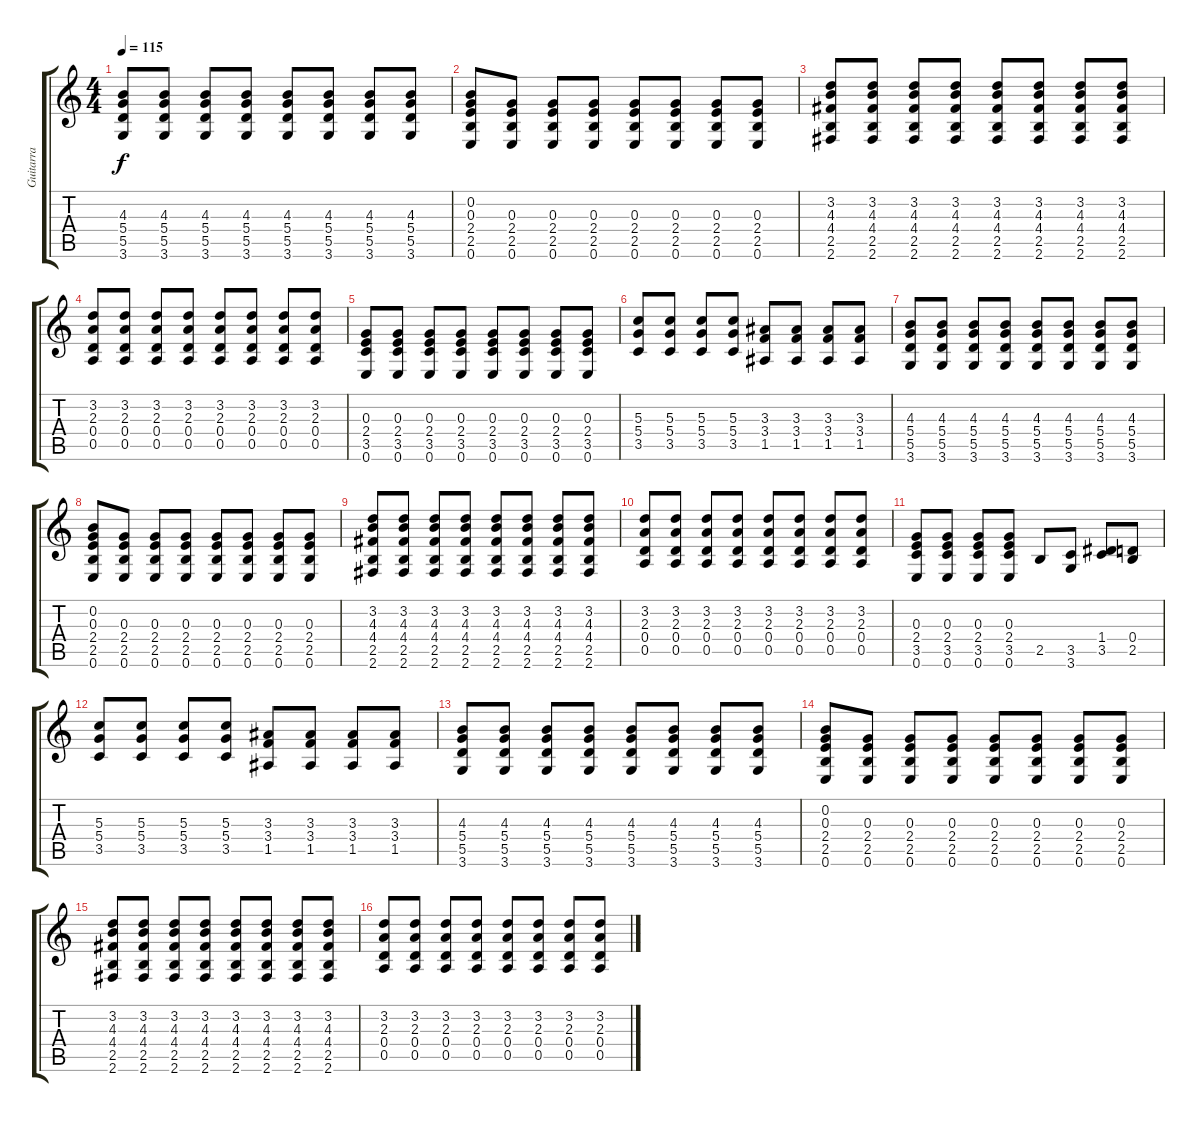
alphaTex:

\track ("Guitarra" "Guitarra") {instrument overdrivenguitar}
\staff {score tabs}
\tuning (E4 B3 G3 D3 A2 E2) {hide}
\ts (4 4)
\tempo 115
\clef g2
\ks c
(4.3 5.4 5.5 3.6).8{dy f} (4.3 5.4 5.5 3.6).8 (4.3 5.4 5.5 3.6).8 (4.3 5.4 5.5 3.6).8 (4.3 5.4 5.5 3.6).8 (4.3 5.4 5.5 3.6).8 (4.3 5.4 5.5 3.6).8 (4.3 5.4 5.5 3.6).8 |
(0.2 0.3 2.4 2.5 0.6).8 (0.3 2.4 2.5 0.6).8 (0.3 2.4 2.5 0.6).8 (0.3 2.4 2.5 0.6).8 (0.3 2.4 2.5 0.6).8 (0.3 2.4 2.5 0.6).8 (0.3 2.4 2.5 0.6).8 (0.3 2.4 2.5 0.6).8 |
(3.2 4.3 4.4 2.5 2.6).8 (3.2 4.3 4.4 2.5 2.6).8 (3.2 4.3 4.4 2.5 2.6).8 (3.2 4.3 4.4 2.5 2.6).8 (3.2 4.3 4.4 2.5 2.6).8 (3.2 4.3 4.4 2.5 2.6).8 (3.2 4.3 4.4 2.5 2.6).8 (3.2 4.3 4.4 2.5 2.6).8 |
(3.2 2.3 0.4 0.5).8 (3.2 2.3 0.4 0.5).8 (3.2 2.3 0.4 0.5).8 (3.2 2.3 0.4 0.5).8 (3.2 2.3 0.4 0.5).8 (3.2 2.3 0.4 0.5).8 (3.2 2.3 0.4 0.5).8 (3.2 2.3 0.4 0.5).8 |
(0.3 2.4 3.5 0.6).8 (0.3 2.4 3.5 0.6).8 (0.3 2.4 3.5 0.6).8 (0.3 2.4 3.5 0.6).8 (0.3 2.4 3.5 0.6).8 (0.3 2.4 3.5 0.6).8 (0.3 2.4 3.5 0.6).8 (0.3 2.4 3.5 0.6).8 |
(5.3 5.4 3.5).8 (5.3 5.4 3.5).8 (5.3 5.4 3.5).8 (5.3 5.4 3.5).8 (3.3 3.4 1.5).8 (3.3 3.4 1.5).8 (3.3 3.4 1.5).8 (3.3 3.4 1.5).8 |
(4.3 5.4 5.5 3.6).8 (4.3 5.4 5.5 3.6).8 (4.3 5.4 5.5 3.6).8 (4.3 5.4 5.5 3.6).8 (4.3 5.4 5.5 3.6).8 (4.3 5.4 5.5 3.6).8 (4.3 5.4 5.5 3.6).8 (4.3 5.4 5.5 3.6).8 |
(0.2 0.3 2.4 2.5 0.6).8 (0.3 2.4 2.5 0.6).8 (0.3 2.4 2.5 0.6).8 (0.3 2.4 2.5 0.6).8 (0.3 2.4 2.5 0.6).8 (0.3 2.4 2.5 0.6).8 (0.3 2.4 2.5 0.6).8 (0.3 2.4 2.5 0.6).8 |
(3.2 4.3 4.4 2.5 2.6).8 (3.2 4.3 4.4 2.5 2.6).8 (3.2 4.3 4.4 2.5 2.6).8 (3.2 4.3 4.4 2.5 2.6).8 (3.2 4.3 4.4 2.5 2.6).8 (3.2 4.3 4.4 2.5 2.6).8 (3.2 4.3 4.4 2.5 2.6).8 (3.2 4.3 4.4 2.5 2.6).8 |
(3.2 2.3 0.4 0.5).8 (3.2 2.3 0.4 0.5).8 (3.2 2.3 0.4 0.5).8 (3.2 2.3 0.4 0.5).8 (3.2 2.3 0.4 0.5).8 (3.2 2.3 0.4 0.5).8 (3.2 2.3 0.4 0.5).8 (3.2 2.3 0.4 0.5).8 |
(0.3 2.4 3.5 0.6).8 (0.3 2.4 3.5 0.6).8 (0.3 2.4 3.5 0.6).8 (0.3 2.4 3.5 0.6).8 2.5.8 (3.5 3.6).8 (1.4 3.5).8 (0.4 2.5).8{volume 11} |
(5.3 5.4 3.5).8 (5.3 5.4 3.5).8 (5.3 5.4 3.5).8 (5.3 5.4 3.5).8 (3.3 3.4 1.5).8 (3.3 3.4 1.5).8 (3.3 3.4 1.5).8 (3.3 3.4 1.5).8 |
(4.3 5.4 5.5 3.6).8 (4.3 5.4 5.5 3.6).8 (4.3 5.4 5.5 3.6).8 (4.3 5.4 5.5 3.6).8 (4.3 5.4 5.5 3.6).8 (4.3 5.4 5.5 3.6).8 (4.3 5.4 5.5 3.6).8 (4.3 5.4 5.5 3.6).8 |
(0.2 0.3 2.4 2.5 0.6).8 (0.3 2.4 2.5 0.6).8 (0.3 2.4 2.5 0.6).8 (0.3 2.4 2.5 0.6).8 (0.3 2.4 2.5 0.6).8 (0.3 2.4 2.5 0.6).8 (0.3 2.4 2.5 0.6).8 (0.3 2.4 2.5 0.6).8 |
(3.2 4.3 4.4 2.5 2.6).8 (3.2 4.3 4.4 2.5 2.6).8 (3.2 4.3 4.4 2.5 2.6).8 (3.2 4.3 4.4 2.5 2.6).8 (3.2 4.3 4.4 2.5 2.6).8 (3.2 4.3 4.4 2.5 2.6).8 (3.2 4.3 4.4 2.5 2.6).8 (3.2 4.3 4.4 2.5 2.6).8 |
(3.2 2.3 0.4 0.5).8 (3.2 2.3 0.4 0.5).8 (3.2 2.3 0.4 0.5).8 (3.2 2.3 0.4 0.5).8 (3.2 2.3 0.4 0.5).8 (3.2 2.3 0.4 0.5).8 (3.2 2.3 0.4 0.5).8 (3.2 2.3 0.4 0.5).8
